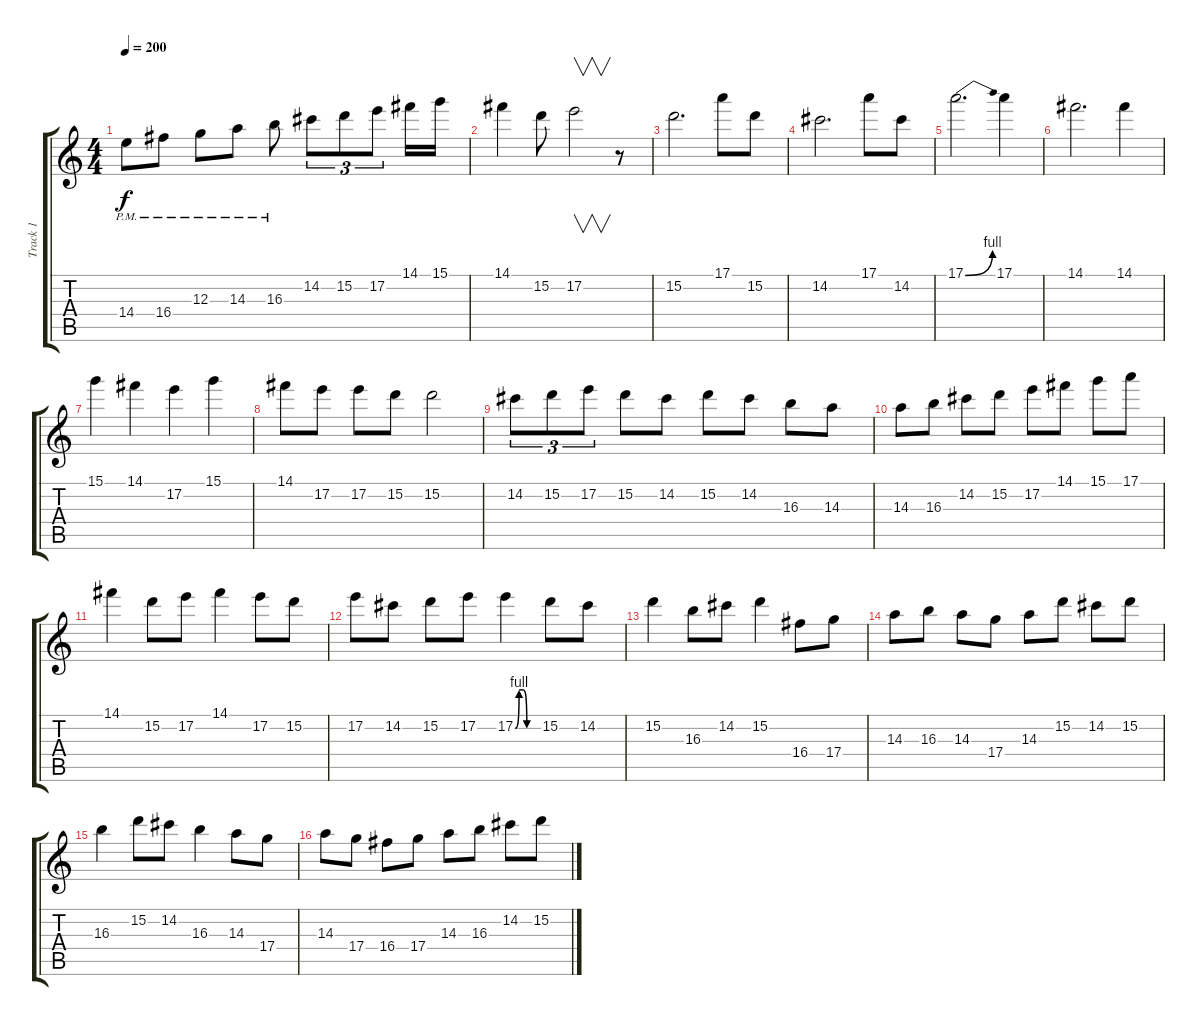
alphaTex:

\track ("Track 1" "Track 1") {instrument overdrivenguitar}
\staff {score tabs}
\tuning (E4 B3 G3 D3 A2 E2) {hide}
\ts (4 4)
\tempo 200
\clef g2
\ks c
14.4{pm}.8{dy f} 16.4{pm}.8 12.3{pm}.8 14.3{pm}.8 16.3{pm}.8 14.2.8{tu (3 2)} 15.2.8{tu (3 2)} 17.2.8{tu (3 2)} 14.1.16 15.1.16 |
14.1.4 15.2.8 17.2.2{v} r.8 |
15.2.2{d} 17.1.8 15.2.8 |
14.2.2{d} 17.1.8 14.2.8 |
17.1{be (bend 0 0 60 4)}.2{d} 17.1.4 |
14.1.2{d} 14.1.4 |
15.1.4 14.1.4 17.2.4 15.1.4 |
14.1.8 17.2.8 17.2.8 15.2.8 15.2.2 |
14.2.8{tu (3 2)} 15.2.8{tu (3 2)} 17.2.8{tu (3 2)} 15.2.8 14.2.8 15.2.8 14.2.8 16.3.8 14.3.8 |
14.3.8 16.3.8 14.2.8 15.2.8 17.2.8 14.1.8 15.1.8 17.1.8 |
14.1.4 15.2.8 17.2.8 14.1.4 17.2.8 15.2.8 |
17.2.8 14.2.8 15.2.8 17.2.8 17.2{be (custom 0 0 10 4 20 4 30 0 60 0)}.4 15.2.8 14.2.8 |
15.2.4 16.3.8 14.2.8 15.2.4 16.4.8 17.4.8 |
14.3.8 16.3.8 14.3.8 17.4.8 14.3.8 15.2.8 14.2.8 15.2.8 |
16.3.4 15.2.8 14.2.8 16.3.4 14.3.8 17.4.8 |
14.3.8 17.4.8 16.4.8 17.4.8 14.3.8 16.3.8 14.2.8 15.2.8
